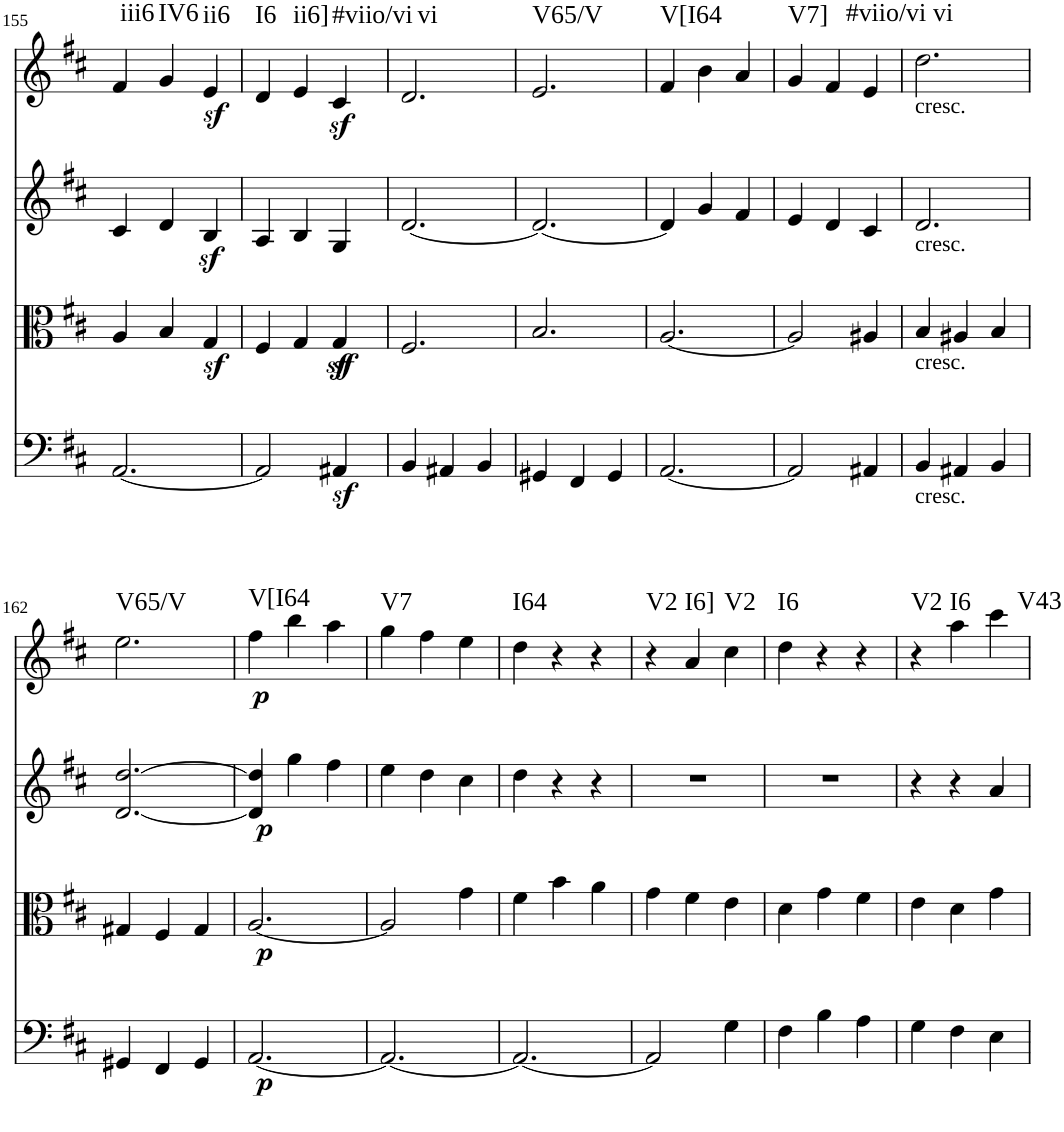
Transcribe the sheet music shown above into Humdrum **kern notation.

**kern	**dynam	**kern	**dynam	**kern	**dynam	**kern	**dynam	**harte
*part4	*part4	*part3	*part3	*part2	*part2	*part1	*part1	*part1
*staff4	*staff4	*staff3	*staff3	*staff2	*staff2	*staff1	*staff1	*
*I"Violoncello	*	*I"Viola	*	*I"Violin II	*	*I"Violin I	*	*
*I'Vc	*	*I'Vla	*	*I'Vln	*	*I'Vln	*	*
!!LO:PB:g=z
*clefF4	*	*clefC3	*	*clefG2	*	*clefG2	*	*
*k[f#c#]	*	*k[f#c#]	*	*k[f#c#]	*	*k[f#c#]	*	*
*M3/4	*	*M3/4	*	*M3/4	*	*M3/4	*	*
=155	=155	=155	=155	=155	=155	=155	=155	=155
!	!	!	!	!	!	!	!	!LO:H:kt=iii6
[2.AA/	.	4A/	.	4c#/	.	4f#/	.	N
!	!	!	!	!	!	!	!	!LO:H:kt=IV6
.	.	4B/	.	4d/	.	4g/	.	N
!	!	!	!	!	!	!	!LO:DY:b	!LO:H:kt=ii6
.	.	4Gz</	.	4Bz</	.	4e/	sf	N
=156	=156	=156	=156	=156	=156	=156	=156	=156
!	!	!	!	!	!	!	!	!LO:H:kt=I6
2AA/]	.	4F#/	.	4A/	.	4d/	.	N
!	!	!	!	!	!	!	!	!LO:H:kt=ii6]
.	.	4G/	.	4B/	.	4e/	.	N
!	!	!	!	!	!	!	!LO:DY:b	!LO:H:kt=#viio/vi
4AA#Xz</	.	4Gz</	.	4G/	.	4c#/	sf	N
=157	=157	=157	=157	=157	=157	=157	=157	=157
!	!	!	!	!	!	!	!	!LO:H:kt=vi
4BB/	.	2.F#/	.	[2.d/	.	2.d/	.	N
4AA#X/	.	.	.	.	.	.	.	.
4BB/	.	.	.	.	.	.	.	.
=158	=158	=158	=158	=158	=158	=158	=158	=158
!	!	!	!	!	!	!	!	!LO:H:kt=V65/V
4GG#X/	.	2.B/	.	2.d/_	.	2.e/	.	N
4FF#/	.	.	.	.	.	.	.	.
4GG#/	.	.	.	.	.	.	.	.
=159	=159	=159	=159	=159	=159	=159	=159	=159
!	!	!	!	!	!	!	!	!LO:H:kt=V[I64
[2.AA/	.	[2.A/	.	4d/]	.	4f#/	.	N
.	.	.	.	4g/	.	4b\	.	.
.	.	.	.	4f#/	.	4a/	.	.
=160	=160	=160	=160	=160	=160	=160	=160	=160
!	!	!	!	!	!	!	!	!LO:H:kt=V7]
2AA/]	.	2A/]	.	4e/	.	4g/	.	N
.	.	.	.	4d/	.	4f#/	.	.
!	!	!	!	!	!	!	!	!LO:H:kt=#viio/vi
4AA#X/	.	4A#X/	.	4c#/	.	4e/	.	N
=161	=161	=161	=161	=161	=161	=161	=161	=161
!	!	!	!	!	!	!LO:TX:b:t=cresc.	!	!
!	!	!	!	!LO:TX:b:t=cresc.	!	!	!	!
!	!	!LO:TX:b:t=cresc.	!	!	!	!	!	!
!LO:TX:b:t=cresc.	!	!	!	!	!	!	!	!LO:H:kt=vi
4BB/	.	4B/	.	2.d/	.	2.dd\	.	N
4AA#X/	.	4A#X/	.	.	.	.	.	.
4BB/	.	4B/	.	.	.	.	.	.
!!LO:LB:g=z
=162	=162	=162	=162	=162	=162	=162	=162	=162
!	!	!	!	!	!	!	!	!LO:H:kt=V65/V
4GG#X/	.	4G#X/	.	[2.d/ [2.dd/	.	2.ee\	.	N
4FF#/	.	4F#/	.	.	.	.	.	.
4GG#/	.	4G#/	.	.	.	.	.	.
=163	=163	=163	=163	=163	=163	=163	=163	=163
!	!LO:DY:b	!	!LO:DY:b	!	!LO:DY:b	!	!LO:DY:b	!LO:H:kt=V[I64
[2.AA/	p	[2.A/	p	4d/] 4dd/]	p	4ff#\	p	N
.	.	.	.	4gg\	.	4bb\	.	.
.	.	.	.	4ff#\	.	4aa\	.	.
=164	=164	=164	=164	=164	=164	=164	=164	=164
!	!	!	!	!	!	!	!	!LO:H:kt=V7
2.AA/_	.	2A/]	.	4ee\	.	4gg\	.	N
.	.	.	.	4dd\	.	4ff#\	.	.
.	.	4g\	.	4cc#\	.	4ee\	.	.
=165	=165	=165	=165	=165	=165	=165	=165	=165
!	!	!	!	!	!	!	!	!LO:H:kt=I64
2.AA/_	.	4f#\	.	4dd\	.	4dd\	.	N
.	.	4b\	.	4r	.	4r	.	.
.	.	4a\	.	4r	.	4r	.	.
=166	=166	=166	=166	=166	=166	=166	=166	=166
!	!	!	!	!	!	!	!	!LO:H:kt=V2
2AA/]	.	4g\	.	2.r	.	4r	.	N
!	!	!	!	!	!	!	!	!LO:H:kt=I6]
.	.	4f#\	.	.	.	4a/	.	N
!	!	!	!	!	!	!	!	!LO:H:kt=V2
4G\	.	4e\	.	.	.	4cc#\	.	N
=167	=167	=167	=167	=167	=167	=167	=167	=167
!	!	!	!	!	!	!	!	!LO:H:kt=I6
4F#\	.	4d\	.	2.r	.	4dd\	.	N
4B\	.	4g\	.	.	.	4r	.	.
4A\	.	4f#\	.	.	.	4r	.	.
=168	=168	=168	=168	=168	=168	=168	=168	=168
!	!	!	!	!	!	!	!	!LO:H:kt=V2
4G\	.	4e\	.	4r	.	4r	.	N
!	!	!	!	!	!	!	!	!LO:H:kt=I6
4F#\	.	4d\	.	4r	.	4aa\	.	N
!	!	!	!	!	!	!	!	!LO:H:kt=V43
4E\	.	4g\	.	4a/	.	4ccc#\	.	N
=	=	=	=	=	=	=	=	=
*-	*-	*-	*-	*-	*-	*-	*-	*-
